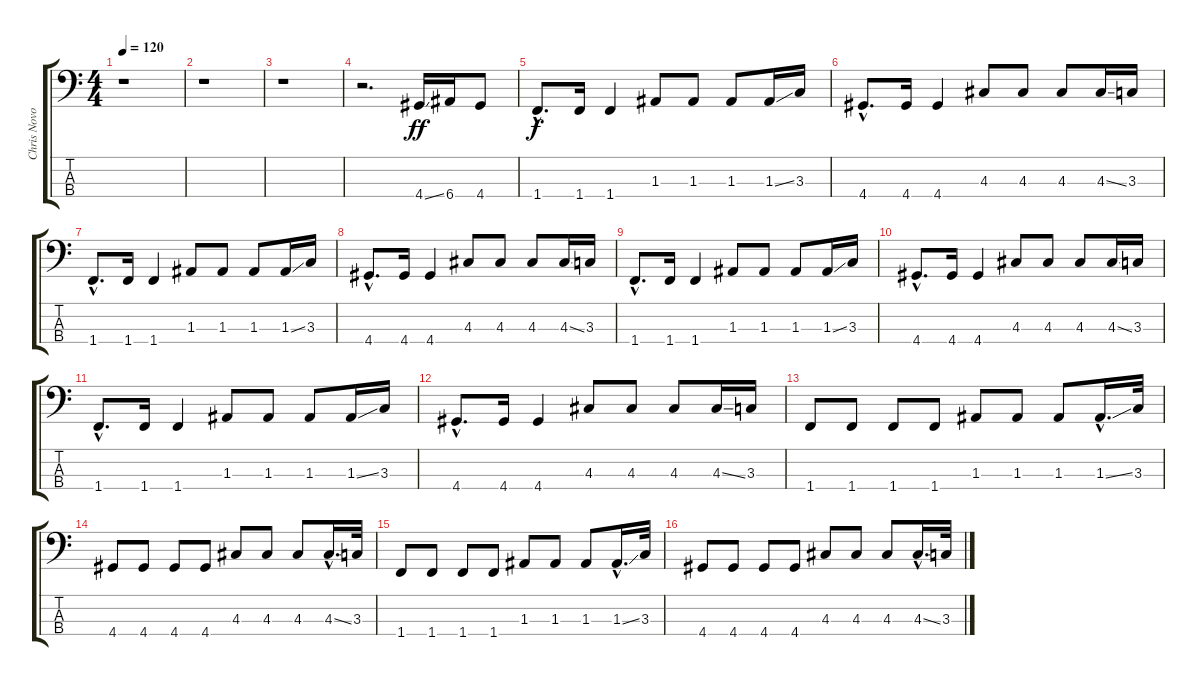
\track ("Chris Novoselic - Bass" "Chris Novo") {instrument electricbassfinger}
\staff {score tabs}
\tuning (G2 D2 A1 E1) {hide}
\ts (4 4)
\tempo 120
\clef f4
\ks c
r.1{dy ff instrument electricbassfinger} |
r.1 |
r.1 |
r.2{d} 4.4{ss}.16 6.4.16 4.4.8 |
1.4{hac}.8{d dy f} 1.4.16 1.4.4 1.3.8 1.3.8 1.3.8 1.3{ss}.16 3.3.16 |
4.4{hac}.8{d} 4.4.16 4.4.4 4.3.8 4.3.8 4.3.8 4.3{ss}.16 3.3.16 |
1.4{hac}.8{d} 1.4.16 1.4.4 1.3.8 1.3.8 1.3.8 1.3{ss}.16 3.3.16 |
4.4{hac}.8{d} 4.4.16 4.4.4 4.3.8 4.3.8 4.3.8 4.3{ss}.16 3.3.16 |
1.4{hac}.8{d} 1.4.16 1.4.4 1.3.8 1.3.8 1.3.8 1.3{ss}.16 3.3.16 |
4.4{hac}.8{d} 4.4.16 4.4.4 4.3.8 4.3.8 4.3.8 4.3{ss}.16 3.3.16 |
1.4{hac}.8{d} 1.4.16 1.4.4 1.3.8 1.3.8 1.3.8 1.3{ss}.16 3.3.16 |
4.4{hac}.8{d} 4.4.16 4.4.4 4.3.8 4.3.8 4.3.8 4.3{ss}.16 3.3.16 |
1.4.8 1.4.8 1.4.8 1.4.8 1.3.8 1.3.8 1.3.8 1.3{ss hac}.16{d} 3.3.32 |
4.4.8 4.4.8 4.4.8 4.4.8 4.3.8 4.3.8 4.3.8 4.3{ss hac}.16{d} 3.3.32 |
1.4.8 1.4.8 1.4.8 1.4.8 1.3.8 1.3.8 1.3.8 1.3{ss hac}.16{d} 3.3.32 |
4.4.8 4.4.8 4.4.8 4.4.8 4.3.8 4.3.8 4.3.8 4.3{ss hac}.16{d} 3.3.32
